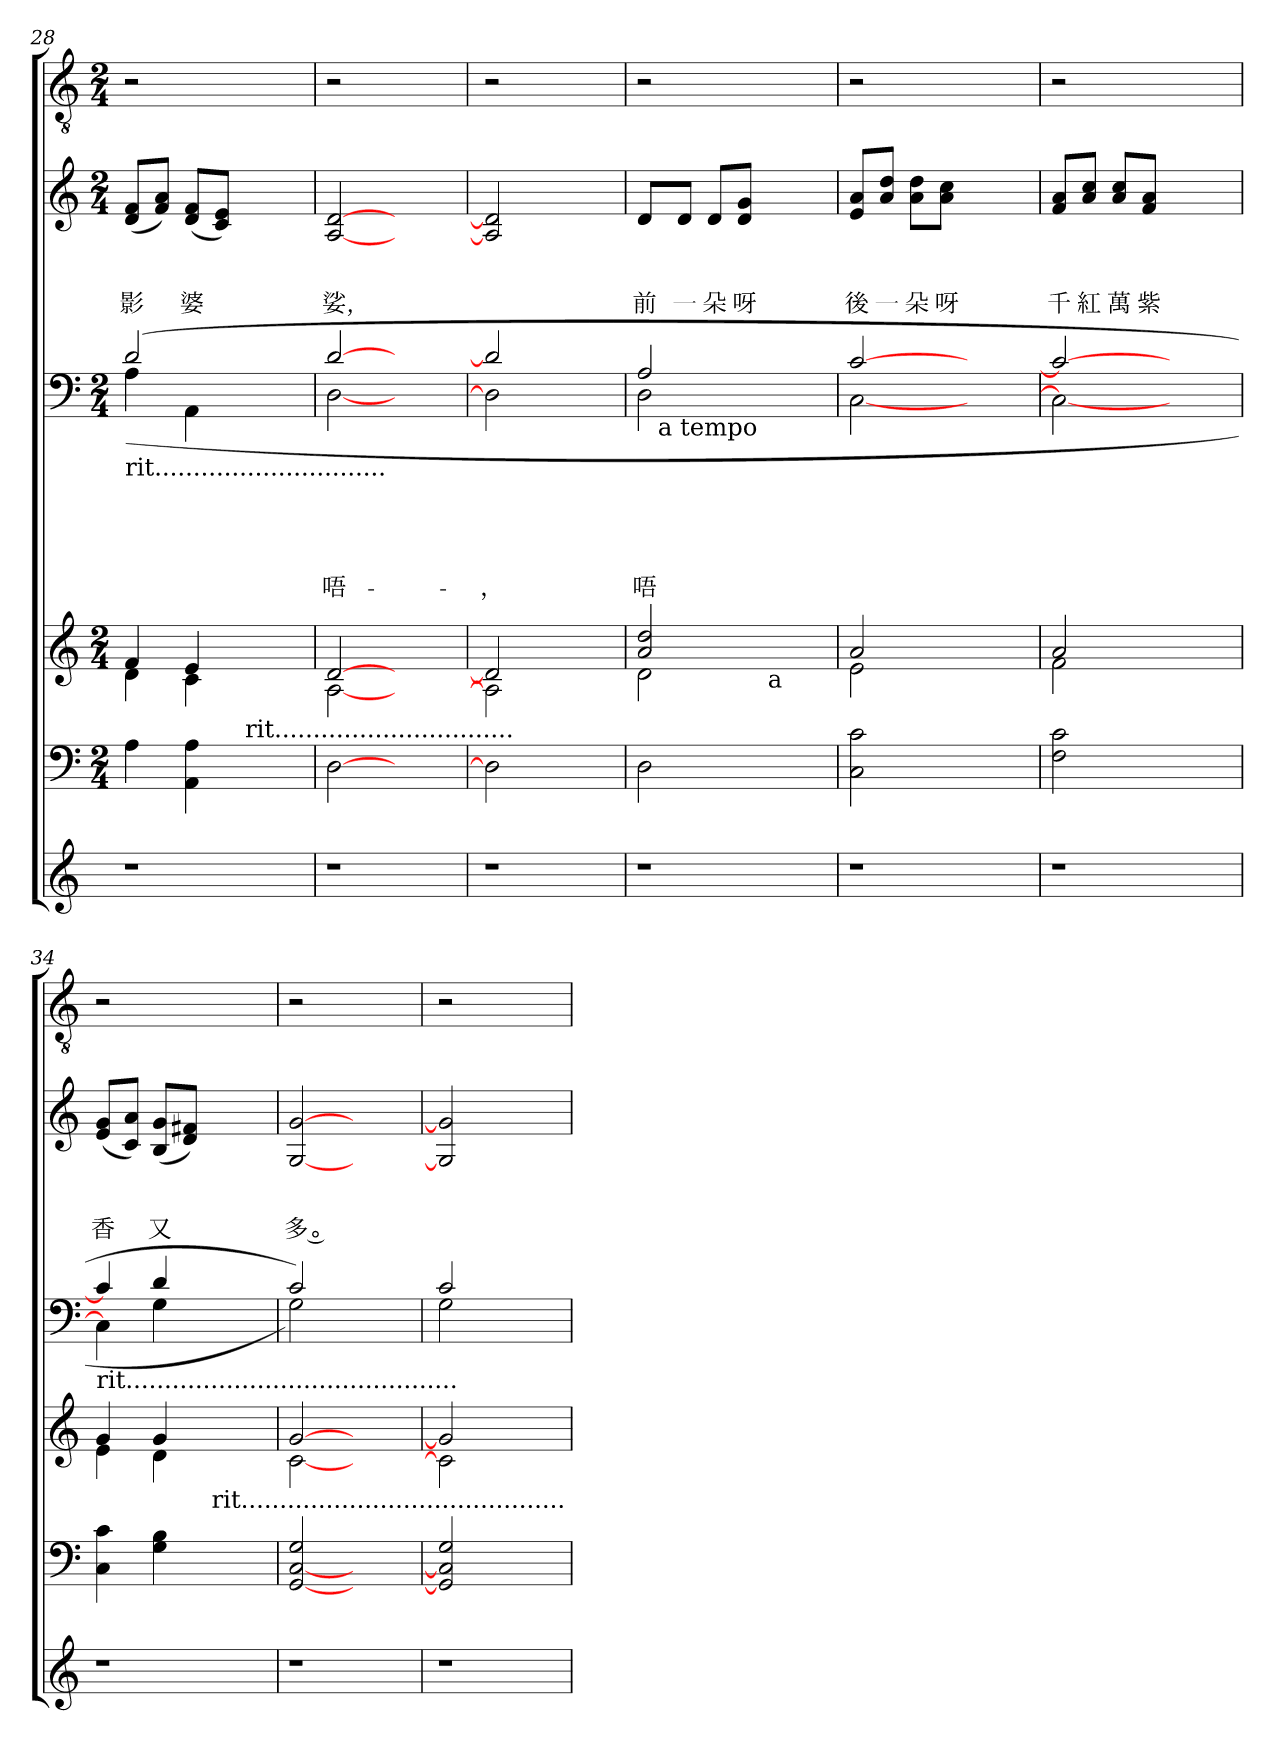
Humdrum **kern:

**kern	**kern	**kern	**kern	**text	**text	**text	**text	**text	**kern	**text	**text	**text	**kern
*part6	*part5	*part4	*part3	*part3	*part3	*part3	*part3	*part3	*part2	*part2	*part2	*part2	*part1
*staff6	*staff5	*staff4	*staff3	*staff3	*staff3	*staff3	*staff3	*staff3	*staff2	*staff2	*staff2	*staff2	*staff1
!!LO:PB:g=z
*clefG2	*clefF4	*clefG2	*clefF4	*	*	*	*	*	*clefG2	*	*	*	*clefGv2
*k[]	*k[]	*k[]	*k[]	*	*	*	*	*	*k[]	*	*	*	*k[]
*C:	*C:	*C:	*C:	*	*	*	*	*	*C:	*	*	*	*C:
*	*M2/4	*M2/4	*M2/4	*	*	*	*	*	*M2/4	*	*	*	*M2/4
=28	=28	=28	=28	=28	=28	=28	=28	=28	=28	=28	=28	=28	=28
*	*	*^	*^	*	*	*	*	*	*	*	*	*	*
!	!	!	!	!LO:TX:b:t=rit..............................	!	!	!	!	!	!	!	!	!	!	!
!	!	!	!	!	!	!	!	!	!	!	!	!	!	!LO:LY:b	!
1r	4A\	4f/	4d\	(<2d/	(<4A\	.	.	.	.	.	(>8d/ 8f/L	.	.	影	2r
.	.	.	.	.	.	.	.	.	.	.	8f/ 8a/J)	.	.	.	.
!	!	!	!	!	!	!	!	!	!	!	!	!	!	!LO:LY:b	!
.	4AA\ 4A\	4e/	4c\	.	4AA\	.	.	.	.	.	(>8d/ 8f/L	.	.	婆	.
.	.	.	.	.	.	.	.	.	.	.	8c/ 8e/J)	.	.	.	.
!	!	!LO:TX:b:t=rit...............................	!	!	!	!	!	!	!	!	!	!	!	!	!
.	2ryy	2ryy	2ryy	2ryy	2ryy	.	.	.	.	.	2ryy	.	.	.	2ryy
=29	=29	=29	=29	=29	=29	=29	=29	=29	=29	=29	=29	=29	=29	=29	=29
!	!	!	!	!	!	!	!	!	!	!LO:LY:b	!	!	!	!LO:LY:b	!
1r	[>2D\	[>2d/	[<2A\	[>2d/	[<2D\	.	.	.	.	唔-	[<2A/ [>2d/	.	.	娑,	2r
.	2ryy	2ryy	2ryy	2ryy	2ryy	.	.	.	.	.	2ryy	.	.	.	2ryy
=30	=30	=30	=30	=30	=30	=30	=30	=30	=30	=30	=30	=30	=30	=30	=30
!	!	!	!	!	!	!	!	!	!	!LO:LY:b:rj	!	!	!	!	!
1r	2D\]	2d/]	2A\]	2d/]	2D\]	.	.	.	.	-，	2A/] 2d/]	.	.	.	2r
.	2ryy	2ryy	2ryy	2ryy	2ryy	.	.	.	.	.	2ryy	.	.	.	2ryy
=31	=31	=31	=31	=31	=31	=31	=31	=31	=31	=31	=31	=31	=31	=31	=31
!	!	!	!	!	!	!	!	!	!	!LO:LY:b	!	!	!	!LO:LY:b	!
*	*	*	*	*	*^	*	*	*	*	*	*	*	*	*	*
1r	2D\	2a/ 2dd/	2d\	2A/	2D\	16ryy	.	.	.	.	唔	8d/L	.	.	前	2r
!	!	!	!	!	!	!LO:TX:b:t=a tempo	!	!	!	!	!	!	!	!	!	!
.	.	.	.	.	.	2...ryy	.	.	.	.	.	.	.	.	.	.
!	!	!	!	!	!	!	!	!	!	!	!	!	!	!	!LO:LY:b	!
.	.	.	.	.	.	.	.	.	.	.	.	8d/J	.	.	一	.
!	!	!	!	!	!	!	!	!	!	!	!	!	!	!	!LO:LY:b	!
.	.	.	.	.	.	.	.	.	.	.	.	8d/L	.	.	朵	.
!	!	!	!	!	!	!	!	!	!	!	!	!	!	!	!LO:LY:b	!
.	.	.	.	.	.	.	.	.	.	.	.	8d/ 8g/J	.	.	呀	.
!	!	!LO:TX:b:t=a	!	!	!	!	!	!	!	!	!	!	!	!	!	!
.	2ryy	2ryy	2ryy	2ryy	2ryy	.	.	.	.	.	.	2ryy	.	.	.	2ryy
=32	=32	=32	=32	=32	=32	=32	=32	=32	=32	=32	=32	=32	=32	=32	=32	=32
!	!	!	!	!	!	!	!	!	!	!	!	!	!	!	!LO:LY:b	!
*	*	*	*	*	*v	*v	*	*	*	*	*	*	*	*	*	*
1r	2C\ 2c\	2a/	2e\	[>2c/	[<2C\	.	.	.	.	.	8e/ 8a/L	.	.	後	2r
!	!	!	!	!	!	!	!	!	!	!	!	!	!	!LO:LY:b	!
.	.	.	.	.	.	.	.	.	.	.	8a/ 8dd/J	.	.	一	.
!	!	!	!	!	!	!	!	!	!	!	!	!	!	!LO:LY:b	!
.	.	.	.	.	.	.	.	.	.	.	8a\ 8dd\L	.	.	朵	.
!	!	!	!	!	!	!	!	!	!	!	!	!	!	!LO:LY:b	!
.	.	.	.	.	.	.	.	.	.	.	8a\ 8cc\J	.	.	呀	.
.	2ryy	2ryy	2ryy	2ryy	2ryy	.	.	.	.	.	2ryy	.	.	.	2ryy
=33	=33	=33	=33	=33	=33	=33	=33	=33	=33	=33	=33	=33	=33	=33	=33
!	!	!	!	!	!	!	!	!	!	!	!	!	!	!LO:LY:b	!
1r	2F\ 2c\	2a/	2f\	2c/_	2C\_	.	.	.	.	.	8f/ 8a/L	.	.	千	2r
!	!	!	!	!	!	!	!	!	!	!	!	!	!	!LO:LY:b	!
.	.	.	.	.	.	.	.	.	.	.	8a/ 8cc/J	.	.	紅	.
!	!	!	!	!	!	!	!	!	!	!	!	!	!	!LO:LY:b	!
.	.	.	.	.	.	.	.	.	.	.	8a/ 8cc/L	.	.	萬	.
!	!	!	!	!	!	!	!	!	!	!	!	!	!	!LO:LY:b	!
.	.	.	.	.	.	.	.	.	.	.	8f/ 8a/J	.	.	紫	.
.	2ryy	2ryy	2ryy	2ryy	2ryy	.	.	.	.	.	2ryy	.	.	.	2ryy
=34	=34	=34	=34	=34	=34	=34	=34	=34	=34	=34	=34	=34	=34	=34	=34
!	!	!	!	!LO:TX:b:t=rit...........................................	!	!	!	!	!	!	!	!	!	!	!
!	!	!	!	!	!	!	!	!	!	!	!	!	!	!LO:LY:b	!
1r	4C\ 4c\	4g/	4e\	4c/]	4C\]	.	.	.	.	.	(<8e/ 8g/L	.	.	香	2r
.	.	.	.	.	.	.	.	.	.	.	8c/ 8a/J)	.	.	.	.
!	!	!	!	!	!	!	!	!	!	!	!	!	!	!LO:LY:b	!
.	4G\ 4B\	4g/	4d\	4d/	4G\	.	.	.	.	.	(<8B/ 8g/L	.	.	又	.
.	.	.	.	.	.	.	.	.	.	.	8d/ 8f#X/J)	.	.	.	.
!	!	!LO:TX:b:t=rit..........................................	!	!	!	!	!	!	!	!	!	!	!	!	!
.	2ryy	2ryy	2ryy	2ryy	2ryy	.	.	.	.	.	2ryy	.	.	.	2ryy
=35	=35	=35	=35	=35	=35	=35	=35	=35	=35	=35	=35	=35	=35	=35	=35
!	!	!	!	!	!	!	!	!	!	!	!	!	!	!LO:LY:b	!
1r	[<2GG/ [<2C/ 2G/	[<2g/	[<2c\	2c/)	2G\)	.	.	.	.	.	[<2G/ [<2g/	.	.	多 。	2r
.	2ryy	2ryy	2ryy	2ryy	2ryy	.	.	.	.	.	2ryy	.	.	.	2ryy
!!LO:LB:g=z
=36	=36	=36	=36	=36	=36	=36	=36	=36	=36	=36	=36	=36	=36	=36	=36
1r	2GG/] 2C/] 2G/	2g/]	2c\]	2c/	2G\	.	.	.	.	.	2G/] 2g/]	.	.	.	2r
.	2ryy	2ryy	2ryy	2ryy	2ryy	.	.	.	.	.	2ryy	.	.	.	2ryy
*	*	*v	*v	*	*	*	*	*	*	*	*	*	*	*	*
*	*	*	*v	*v	*	*	*	*	*	*	*	*	*	*
=	=	=	=	=	=	=	=	=	=	=	=	=	=
*-	*-	*-	*-	*-	*-	*-	*-	*-	*-	*-	*-	*-	*-
